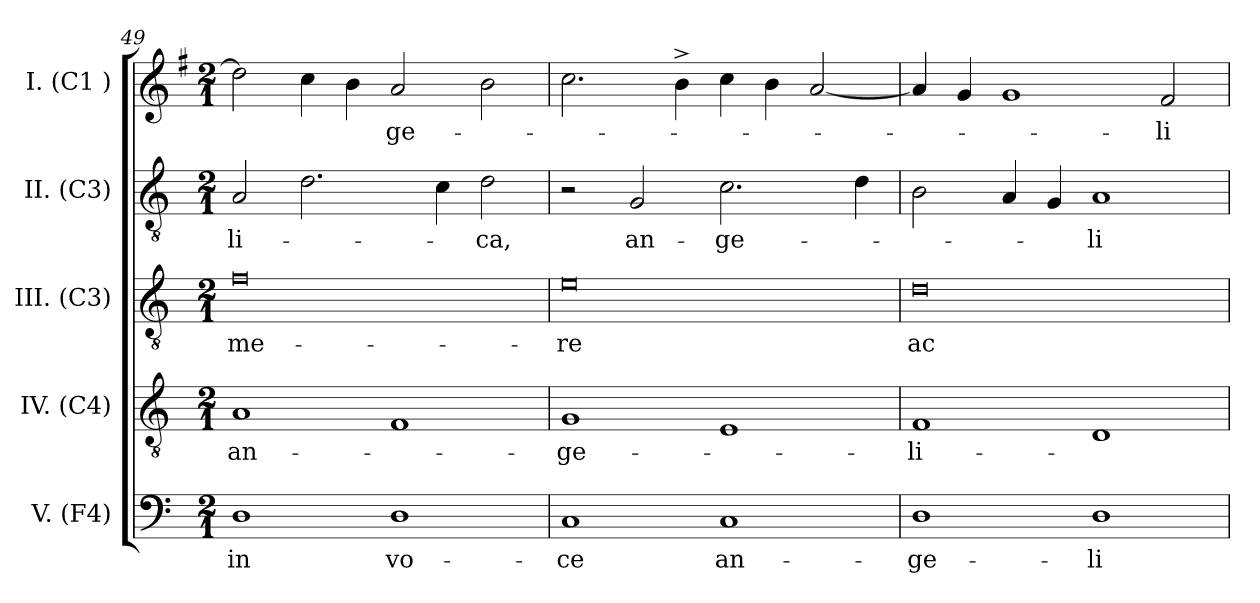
**kern	**text	**kern	**text	**kern	**text	**kern	**text	**kern	**text
*part5	*part5	*part4	*part4	*part3	*part3	*part2	*part2	*part1	*part1
*staff5	*staff5	*staff4	*staff4	*staff3	*staff3	*staff2	*staff2	*staff1	*staff1
*I"V. (F4)	*	*I"IV. (C4)	*	*I"III. (C3)	*	*I"II. (C3)	*	*I"I. (C1 )	*
*I'V.	*	*I'IV.	*	*I'III.	*	*I'II.	*	*I'I.	*
*clefF4	*	*clefGv2	*	*clefGv2	*	*clefGv2	*	*clefG2	*
*	*	*	*	*	*	*	*	*k[f#]	*
*	*	*	*	*	*	*	*	*G:	*
*M2/1	*	*M2/1	*	*M2/1	*	*M2/1	*	*M2/1	*
=49	=49	=49	=49	=49	=49	=49	=49	=49	=49
!	!LO:LY:b:cj	!	!LO:LY:b:cj	!	!LO:LY:b:rj	!	!LO:LY:b:cj	!	!
1D	in	1A	an-	0f	-me-	2A/	-li-	2dd\]	.
.	.	.	.	.	.	2.d\	.	4cc\	.
.	.	.	.	.	.	.	.	4b\	.
!	!LO:LY:b:cj	!	!	!	!	!	!	!	!LO:LY:b:cj
1D	vo-	1F	.	.	.	.	.	2a/	-ge-
.	.	.	.	.	.	4c\	.	.	.
!	!	!	!	!	!	!	!LO:LY:b:cj	!	!
.	.	.	.	.	.	2d\	-ca,	2b\	.
=50	=50	=50	=50	=50	=50	=50	=50	=50	=50
!	!LO:LY:b:cj	!	!LO:LY:b:cj	!	!LO:LY:b:rj	!	!	!	!
1C	-ce	1G	-ge-	0e	-re	2r	.	2.cc\	.
!	!	!	!	!	!	!	!LO:LY:b:cj	!	!
.	.	.	.	.	.	2G/	an-	.	.
.	.	.	.	.	.	.	.	4b^<\	.
!	!LO:LY:b:cj	!	!	!	!	!	!LO:LY:b:cj	!	!
1C	an-	1E	.	.	.	2.c\	-ge-	4cc\	.
.	.	.	.	.	.	.	.	4b\	.
.	.	.	.	.	.	.	.	[<2a/	.
.	.	.	.	.	.	4d\	.	.	.
=51	=51	=51	=51	=51	=51	=51	=51	=51	=51
!	!LO:LY:b:cj	!	!LO:LY:b:rj	!	!LO:LY:b:rj	!	!	!	!
1D	-ge-	1F	-li-	0d	ac-	2B\	.	4a/]	.
.	.	.	.	.	.	.	.	4g/	.
.	.	.	.	.	.	4A/	.	1g	.
.	.	.	.	.	.	4G/	.	.	.
!	!LO:LY:b:rj	!	!	!	!	!	!LO:LY:b:rj	!	!
1D	-li-	1D	.	.	.	1A	-li-	.	.
!	!	!	!	!	!	!	!	!	!LO:LY:b:cj
.	.	.	.	.	.	.	.	2f#/	-li-
=	=	=	=	=	=	=	=	=	=
*-	*-	*-	*-	*-	*-	*-	*-	*-	*-
